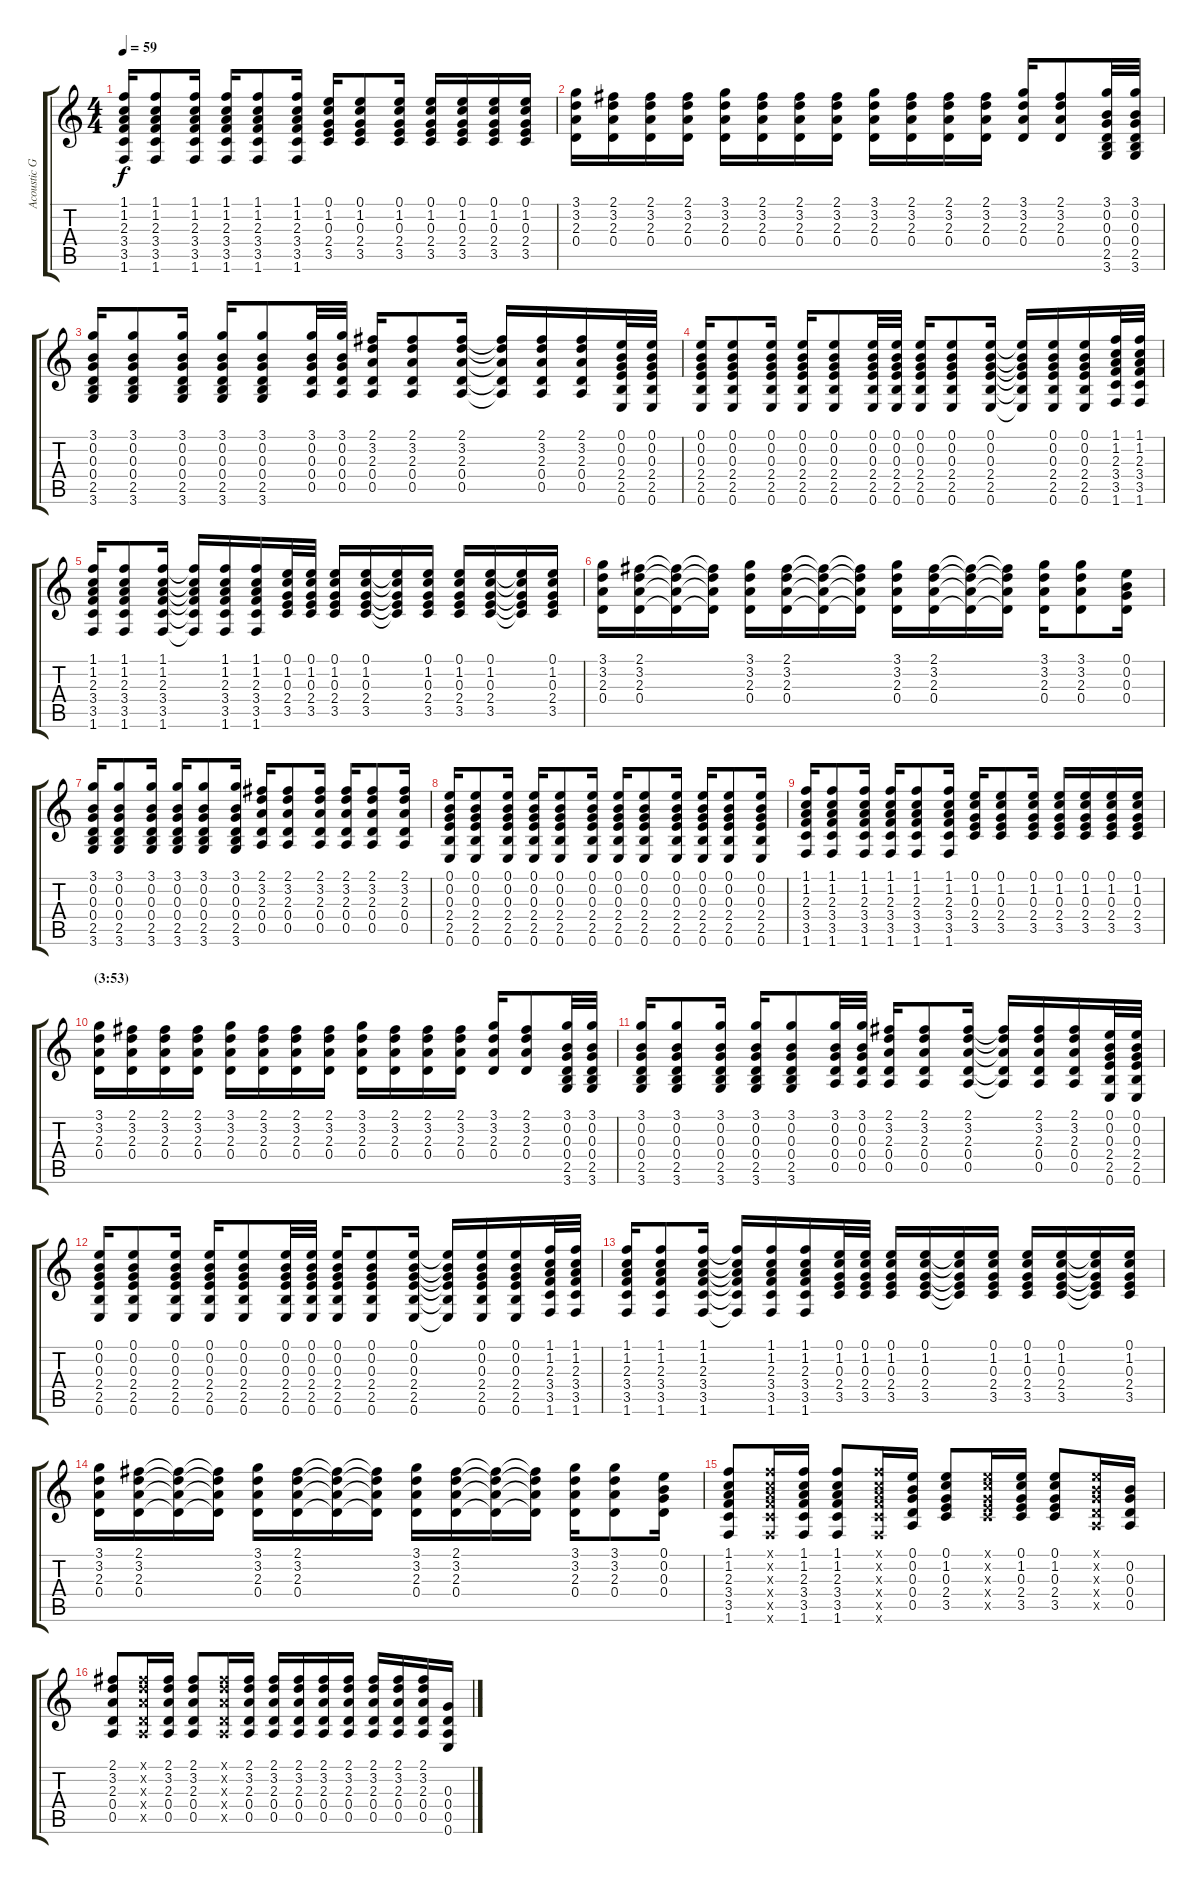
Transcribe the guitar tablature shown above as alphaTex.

\track ("Acoustic Guitar" "Acoustic G") {instrument acousticguitarsteel}
\staff {score tabs}
\tuning (E4 B3 G3 D3 A2 E2) {hide}
\ts (4 4)
\tempo 59
\clef g2
\ks c
(1.1 1.2 2.3 3.4 3.5 1.6).16{dy f} (1.1 1.2 2.3 3.4 3.5 1.6).8 (1.1 1.2 2.3 3.4 3.5 1.6).16 (1.1 1.2 2.3 3.4 3.5 1.6).16 (1.1 1.2 2.3 3.4 3.5 1.6).8 (1.1 1.2 2.3 3.4 3.5 1.6).16 (0.1 1.2 0.3 2.4 3.5).16 (0.1 1.2 0.3 2.4 3.5).8 (0.1 1.2 0.3 2.4 3.5).16 (0.1 1.2 0.3 2.4 3.5).16 (0.1 1.2 0.3 2.4 3.5).16 (0.1 1.2 0.3 2.4 3.5).16 (0.1 1.2 0.3 2.4 3.5).16 |
(3.1 3.2 2.3 0.4).16 (2.1 3.2 2.3 0.4).16 (2.1 3.2 2.3 0.4).16 (2.1 3.2 2.3 0.4).16 (3.1 3.2 2.3 0.4).16 (2.1 3.2 2.3 0.4).16 (2.1 3.2 2.3 0.4).16 (2.1 3.2 2.3 0.4).16 (3.1 3.2 2.3 0.4).16 (2.1 3.2 2.3 0.4).16 (2.1 3.2 2.3 0.4).16 (2.1 3.2 2.3 0.4).16 (3.1 3.2 2.3 0.4).16 (2.1 3.2 2.3 0.4).8 (3.1 0.2 0.3 0.4 2.5 3.6).32 (3.1 0.2 0.3 0.4 2.5 3.6).32 |
(3.1 0.2 0.3 0.4 2.5 3.6).16 (3.1 0.2 0.3 0.4 2.5 3.6).8 (3.1 0.2 0.3 0.4 2.5 3.6).16 (3.1 0.2 0.3 0.4 2.5 3.6).16 (3.1 0.2 0.3 0.4 2.5 3.6).8 (3.1 0.2 0.3 0.4 0.5).32 (3.1 0.2 0.3 0.4 0.5).32 (2.1 3.2 2.3 0.4 0.5).16 (2.1 3.2 2.3 0.4 0.5).8 (2.1 3.2 2.3 0.4 0.5).16 (2.1{t} 3.2{t} 2.3{t} 0.4{t} 0.5{t}).16 (2.1 3.2 2.3 0.4 0.5).16 (2.1 3.2 2.3 0.4 0.5).16 (0.1 0.2 0.3 2.4 2.5 0.6).32 (0.1 0.2 0.3 2.4 2.5 0.6).32 |
(0.1 0.2 0.3 2.4 2.5 0.6).16 (0.1 0.2 0.3 2.4 2.5 0.6).8 (0.1 0.2 0.3 2.4 2.5 0.6).16 (0.1 0.2 0.3 2.4 2.5 0.6).16 (0.1 0.2 0.3 2.4 2.5 0.6).8 (0.1 0.2 0.3 2.4 2.5 0.6).32 (0.1 0.2 0.3 2.4 2.5 0.6).32 (0.1 0.2 0.3 2.4 2.5 0.6).16 (0.1 0.2 0.3 2.4 2.5 0.6).8 (0.1 0.2 0.3 2.4 2.5 0.6).16 (0.1{t} 0.2{t} 0.3{t} 2.4{t} 2.5{t} 0.6{t}).16 (0.1 0.2 0.3 2.4 2.5 0.6).16 (0.1 0.2 0.3 2.4 2.5 0.6).16 (1.1 1.2 2.3 3.4 3.5 1.6).32 (1.1 1.2 2.3 3.4 3.5 1.6).32 |
(1.1 1.2 2.3 3.4 3.5 1.6).16 (1.1 1.2 2.3 3.4 3.5 1.6).8 (1.1 1.2 2.3 3.4 3.5 1.6).16 (1.1{t} 1.2{t} 2.3{t} 3.4{t} 3.5{t} 1.6{t}).16 (1.1 1.2 2.3 3.4 3.5 1.6).16 (1.1 1.2 2.3 3.4 3.5 1.6).16 (0.1 1.2 0.3 2.4 3.5).32 (0.1 1.2 0.3 2.4 3.5).32 (0.1 1.2 0.3 2.4 3.5).16 (0.1 1.2 0.3 2.4 3.5).16 (0.1{t} 1.2{t} 0.3{t} 2.4{t} 3.5{t}).16 (0.1 1.2 0.3 2.4 3.5).16 (0.1 1.2 0.3 2.4 3.5).16 (0.1 1.2 0.3 2.4 3.5).16 (0.1{t} 1.2{t} 0.3{t} 2.4{t} 3.5{t}).16 (0.1 1.2 0.3 2.4 3.5).16 |
(3.1 3.2 2.3 0.4).16 (2.1 3.2 2.3 0.4).16 (2.1{t} 3.2{t} 2.3{t} 0.4{t}).16 (2.1{t} 3.2{t} 2.3{t} 0.4{t}).16 (3.1 3.2 2.3 0.4).16 (2.1 3.2 2.3 0.4).16 (2.1{t} 3.2{t} 2.3{t} 0.4{t}).16 (2.1{t} 3.2{t} 2.3{t} 0.4{t}).16 (3.1 3.2 2.3 0.4).16 (2.1 3.2 2.3 0.4).16 (2.1{t} 3.2{t} 2.3{t} 0.4{t}).16 (2.1{t} 3.2{t} 2.3{t} 0.4{t}).16 (3.1 3.2 2.3 0.4).16 (3.1 3.2 2.3 0.4).8 (0.1 0.2 0.3 0.4).16 |
(3.1 0.2 0.3 0.4 2.5 3.6).16 (3.1 0.2 0.3 0.4 2.5 3.6).8 (3.1 0.2 0.3 0.4 2.5 3.6).16 (3.1 0.2 0.3 0.4 2.5 3.6).16 (3.1 0.2 0.3 0.4 2.5 3.6).8 (3.1 0.2 0.3 0.4 2.5 3.6).16 (2.1 3.2 2.3 0.4 0.5).16 (2.1 3.2 2.3 0.4 0.5).8 (2.1 3.2 2.3 0.4 0.5).16 (2.1 3.2 2.3 0.4 0.5).16 (2.1 3.2 2.3 0.4 0.5).8 (2.1 3.2 2.3 0.4 0.5).16 |
(0.1 0.2 0.3 2.4 2.5 0.6).16 (0.1 0.2 0.3 2.4 2.5 0.6).8 (0.1 0.2 0.3 2.4 2.5 0.6).16 (0.1 0.2 0.3 2.4 2.5 0.6).16 (0.1 0.2 0.3 2.4 2.5 0.6).8 (0.1 0.2 0.3 2.4 2.5 0.6).16 (0.1 0.2 0.3 2.4 2.5 0.6).16 (0.1 0.2 0.3 2.4 2.5 0.6).8 (0.1 0.2 0.3 2.4 2.5 0.6).16 (0.1 0.2 0.3 2.4 2.5 0.6).16 (0.1 0.2 0.3 2.4 2.5 0.6).8 (0.1 0.2 0.3 2.4 2.5 0.6).16 |
(1.1 1.2 2.3 3.4 3.5 1.6).16 (1.1 1.2 2.3 3.4 3.5 1.6).8 (1.1 1.2 2.3 3.4 3.5 1.6).16 (1.1 1.2 2.3 3.4 3.5 1.6).16 (1.1 1.2 2.3 3.4 3.5 1.6).8 (1.1 1.2 2.3 3.4 3.5 1.6).16 (0.1 1.2 0.3 2.4 3.5).16 (0.1 1.2 0.3 2.4 3.5).8 (0.1 1.2 0.3 2.4 3.5).16 (0.1 1.2 0.3 2.4 3.5).16 (0.1 1.2 0.3 2.4 3.5).16 (0.1 1.2 0.3 2.4 3.5).16 (0.1 1.2 0.3 2.4 3.5).16 |
\section ("" "(3:53)")
(3.1 3.2 2.3 0.4).16 (2.1 3.2 2.3 0.4).16 (2.1 3.2 2.3 0.4).16 (2.1 3.2 2.3 0.4).16 (3.1 3.2 2.3 0.4).16 (2.1 3.2 2.3 0.4).16 (2.1 3.2 2.3 0.4).16 (2.1 3.2 2.3 0.4).16 (3.1 3.2 2.3 0.4).16 (2.1 3.2 2.3 0.4).16 (2.1 3.2 2.3 0.4).16 (2.1 3.2 2.3 0.4).16 (3.1 3.2 2.3 0.4).16 (2.1 3.2 2.3 0.4).8 (3.1 0.2 0.3 0.4 2.5 3.6).32 (3.1 0.2 0.3 0.4 2.5 3.6).32 |
(3.1 0.2 0.3 0.4 2.5 3.6).16 (3.1 0.2 0.3 0.4 2.5 3.6).8 (3.1 0.2 0.3 0.4 2.5 3.6).16 (3.1 0.2 0.3 0.4 2.5 3.6).16 (3.1 0.2 0.3 0.4 2.5 3.6).8 (3.1 0.2 0.3 0.4 0.5).32 (3.1 0.2 0.3 0.4 0.5).32 (2.1 3.2 2.3 0.4 0.5).16 (2.1 3.2 2.3 0.4 0.5).8 (2.1 3.2 2.3 0.4 0.5).16 (2.1{t} 3.2{t} 2.3{t} 0.4{t} 0.5{t}).16 (2.1 3.2 2.3 0.4 0.5).16 (2.1 3.2 2.3 0.4 0.5).16 (0.1 0.2 0.3 2.4 2.5 0.6).32 (0.1 0.2 0.3 2.4 2.5 0.6).32 |
(0.1 0.2 0.3 2.4 2.5 0.6).16 (0.1 0.2 0.3 2.4 2.5 0.6).8 (0.1 0.2 0.3 2.4 2.5 0.6).16 (0.1 0.2 0.3 2.4 2.5 0.6).16 (0.1 0.2 0.3 2.4 2.5 0.6).8 (0.1 0.2 0.3 2.4 2.5 0.6).32 (0.1 0.2 0.3 2.4 2.5 0.6).32 (0.1 0.2 0.3 2.4 2.5 0.6).16 (0.1 0.2 0.3 2.4 2.5 0.6).8 (0.1 0.2 0.3 2.4 2.5 0.6).16 (0.1{t} 0.2{t} 0.3{t} 2.4{t} 2.5{t} 0.6{t}).16 (0.1 0.2 0.3 2.4 2.5 0.6).16 (0.1 0.2 0.3 2.4 2.5 0.6).16 (1.1 1.2 2.3 3.4 3.5 1.6).32 (1.1 1.2 2.3 3.4 3.5 1.6).32 |
(1.1 1.2 2.3 3.4 3.5 1.6).16 (1.1 1.2 2.3 3.4 3.5 1.6).8 (1.1 1.2 2.3 3.4 3.5 1.6).16 (1.1{t} 1.2{t} 2.3{t} 3.4{t} 3.5{t} 1.6{t}).16 (1.1 1.2 2.3 3.4 3.5 1.6).16 (1.1 1.2 2.3 3.4 3.5 1.6).16 (0.1 1.2 0.3 2.4 3.5).32 (0.1 1.2 0.3 2.4 3.5).32 (0.1 1.2 0.3 2.4 3.5).16 (0.1 1.2 0.3 2.4 3.5).16 (0.1{t} 1.2{t} 0.3{t} 2.4{t} 3.5{t}).16 (0.1 1.2 0.3 2.4 3.5).16 (0.1 1.2 0.3 2.4 3.5).16 (0.1 1.2 0.3 2.4 3.5).16 (0.1{t} 1.2{t} 0.3{t} 2.4{t} 3.5{t}).16 (0.1 1.2 0.3 2.4 3.5).16 |
(3.1 3.2 2.3 0.4).16 (2.1 3.2 2.3 0.4).16 (2.1{t} 3.2{t} 2.3{t} 0.4{t}).16 (2.1{t} 3.2{t} 2.3{t} 0.4{t}).16 (3.1 3.2 2.3 0.4).16 (2.1 3.2 2.3 0.4).16 (2.1{t} 3.2{t} 2.3{t} 0.4{t}).16 (2.1{t} 3.2{t} 2.3{t} 0.4{t}).16 (3.1 3.2 2.3 0.4).16 (2.1 3.2 2.3 0.4).16 (2.1{t} 3.2{t} 2.3{t} 0.4{t}).16 (2.1{t} 3.2{t} 2.3{t} 0.4{t}).16 (3.1 3.2 2.3 0.4).16 (3.1 3.2 2.3 0.4).8 (0.1 0.2 0.3 0.4).16 |
(1.1 1.2 2.3 3.4 3.5 1.6).8 (1.1{x} 1.2{x} 2.3{x} 3.4{x} 3.5{x} 1.6{x}).16 (1.1 1.2 2.3 3.4 3.5 1.6).16 (1.1 1.2 2.3 3.4 3.5 1.6).8 (1.1{x} 1.2{x} 2.3{x} 3.4{x} 3.5{x} 1.6{x}).16 (0.1 0.2 0.3 0.4 0.5).16 (0.1 1.2 0.3 2.4 3.5).8 (0.1{x} 1.2{x} 0.3{x} 2.4{x} 3.5{x}).16 (0.1 1.2 0.3 2.4 3.5).16 (0.1 1.2 0.3 2.4 3.5).8 (0.1{x} 0.2{x} 0.3{x} 0.4{x} 0.5{x}).16 (0.2 0.3 0.4 0.5).16 |
(2.1 3.2 2.3 0.4 0.5).8 (2.1{x} 3.2{x} 2.3{x} 0.4{x} 0.5{x}).16 (2.1 3.2 2.3 0.4 0.5).16 (2.1 3.2 2.3 0.4 0.5).8 (2.1{x} 3.2{x} 2.3{x} 0.4{x} 0.5{x}).16 (2.1 3.2 2.3 0.4 0.5).16 (2.1 3.2 2.3 0.4 0.5).16 (2.1 3.2 2.3 0.4 0.5).16 (2.1 3.2 2.3 0.4 0.5).16 (2.1 3.2 2.3 0.4 0.5).16 (2.1 3.2 2.3 0.4 0.5).16 (2.1 3.2 2.3 0.4 0.5).16 (2.1 3.2 2.3 0.4 0.5).16 (0.3 0.4 0.5 0.6).16
